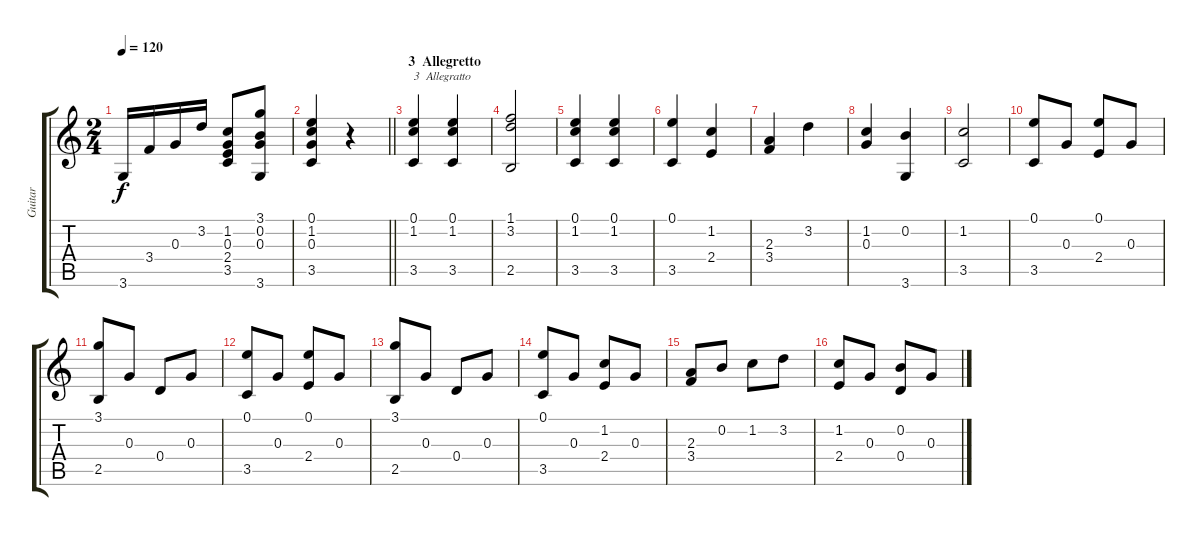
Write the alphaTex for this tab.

\track ("Guitar" "Guitar") {instrument acousticguitarnylon}
\staff {score tabs}
\tuning (E4 B3 G3 D3 A2 E2) {hide}
\ts (2 4)
\tempo 120
\clef g2
\ks c
3.6.16{dy f} 3.4.16 0.3.16 3.2.16 (1.2 0.3 2.4 3.5).8 (3.1 0.2 0.3 3.6).8 |
\barLineRight lightlight
(0.1 1.2 0.3 3.5).4 r.4 |
\section ("" "3  Allegretto")
(0.1 1.2 3.5).4{txt "3  Allegratto"} (0.1 1.2 3.5).4 |
(1.1 3.2 2.5).2 |
(0.1 1.2 3.5).4 (0.1 1.2 3.5).4 |
(0.1 3.5).4 (1.2 2.4).4 |
(2.3 3.4).4 3.2.4 |
(1.2 0.3).4 (0.2 3.6).4 |
(1.2 3.5).2 |
(0.1 3.5).8 0.3.8 (0.1 2.4).8 0.3.8 |
(3.1 2.5).8 0.3.8 0.4.8 0.3.8 |
(0.1 3.5).8 0.3.8 (0.1 2.4).8 0.3.8 |
(3.1 2.5).8 0.3.8 0.4.8 0.3.8 |
(0.1 3.5).8 0.3.8 (1.2 2.4).8 0.3.8 |
(2.3 3.4).8 0.2.8 1.2.8 3.2.8 |
(1.2 2.4).8 0.3.8 (0.2 0.4).8 0.3.8
